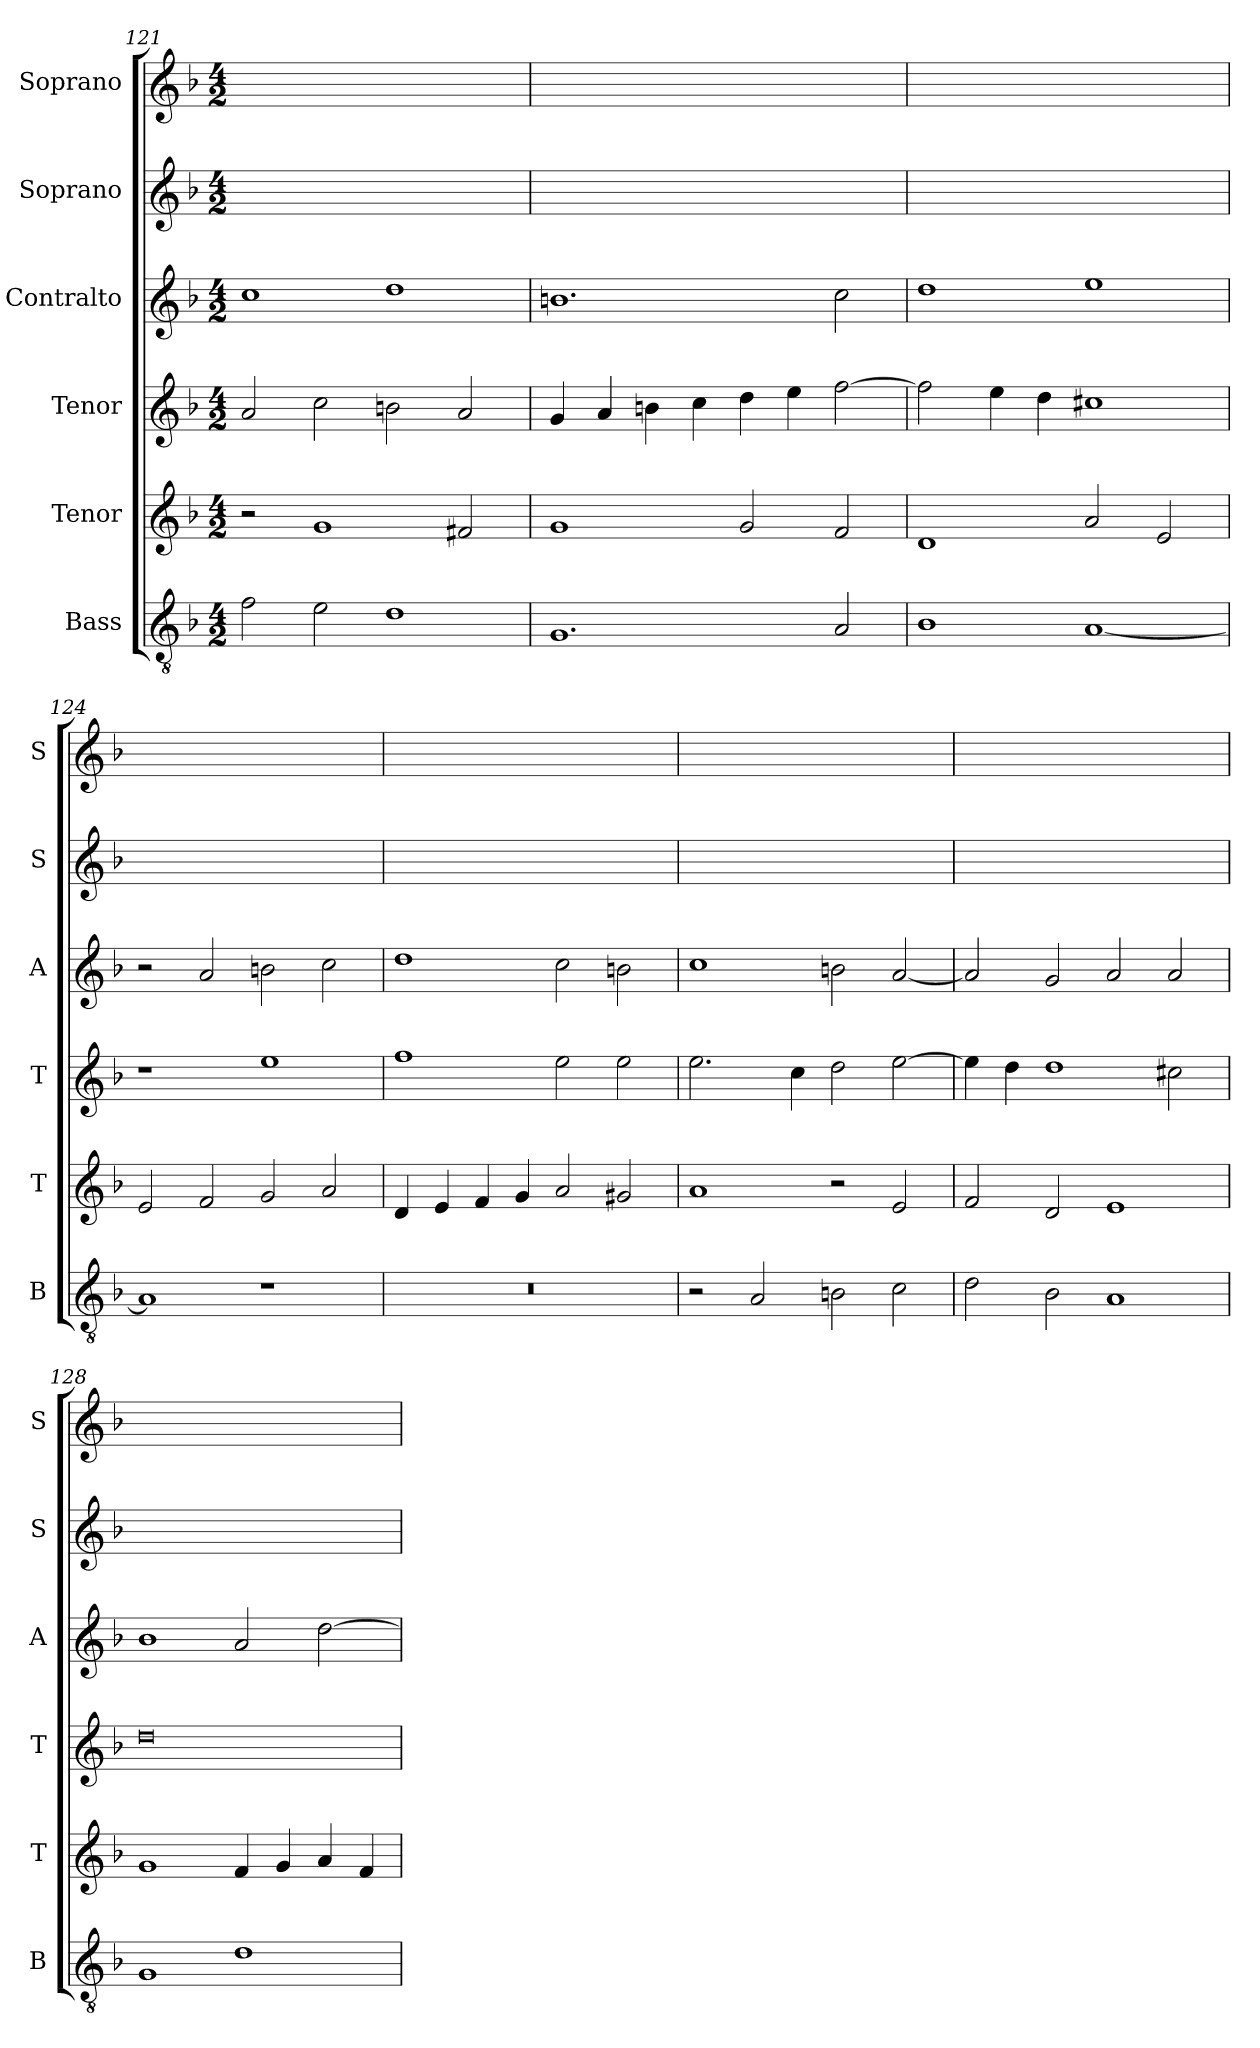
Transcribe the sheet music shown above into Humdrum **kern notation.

**kern	**kern	**kern	**kern	**kern	**kern
*part6	*part5	*part4	*part3	*part2	*part1
*staff6	*staff5	*staff4	*staff3	*staff2	*staff1
*I"Bass	*I"Tenor	*I"Tenor	*I"Contralto	*I"Soprano	*I"Soprano
*I'B	*I'T	*I'T	*I'A	*I'S	*I'S
*clefGv2	*clefG2	*clefG2	*clefG2	*clefG2	*clefG2
*k[b-]	*k[b-]	*k[b-]	*k[b-]	*k[b-]	*k[b-]
*M4/2	*M4/2	*M4/2	*M4/2	*M4/2	*M4/2
=121	=121	=121	=121	=121	=121
2f	2r	2a	1cc	0ryy	0ryy
2e	1g	2cc	.	.	.
1d	.	2bn	1dd	.	.
.	2f#X	2a	.	.	.
=122	=122	=122	=122	=122	=122
1.G	1g	4g	1.bn	0ryy	0ryy
.	.	4a	.	.	.
.	.	4bn	.	.	.
.	.	4cc	.	.	.
.	2g	4dd	.	.	.
.	.	4ee	.	.	.
2A	2f	[2ff	2cc	.	.
=123	=123	=123	=123	=123	=123
1B-	1d	2ff]	1dd	0ryy	0ryy
.	.	4ee	.	.	.
.	.	4dd	.	.	.
[1A	2a	1cc#X	1ee	.	.
.	2e	.	.	.	.
=124	=124	=124	=124	=124	=124
1A]	2e	1r	2r	0ryy	0ryy
.	2f	.	2a	.	.
1r	2g	1ee	2bn	.	.
.	2a	.	2cc	.	.
=125	=125	=125	=125	=125	=125
0r	4d	1ff	1dd	0ryy	0ryy
.	4e	.	.	.	.
.	4f	.	.	.	.
.	4g	.	.	.	.
.	2a	2ee	2cc	.	.
.	2g#X	2ee	2bn	.	.
=126	=126	=126	=126	=126	=126
2r	1a	2.ee	1cc	0ryy	0ryy
2A	.	.	.	.	.
.	.	4cc	.	.	.
2Bn	2r	2dd	2bn	.	.
2c	2e	[2ee	[2a	.	.
=127	=127	=127	=127	=127	=127
2d	2f	4ee]	2a]	0ryy	0ryy
.	.	4dd	.	.	.
2B-	2d	1dd	2g	.	.
1A	1e	.	2a	.	.
.	.	2cc#X	2a	.	.
=128	=128	=128	=128	=128	=128
1G	1g	0dd	1b-	0ryy	0ryy
1d	4f	.	2a	.	.
.	4g	.	.	.	.
.	4a	.	[2dd	.	.
.	4f	.	.	.	.
=	=	=	=	=	=
*-	*-	*-	*-	*-	*-
